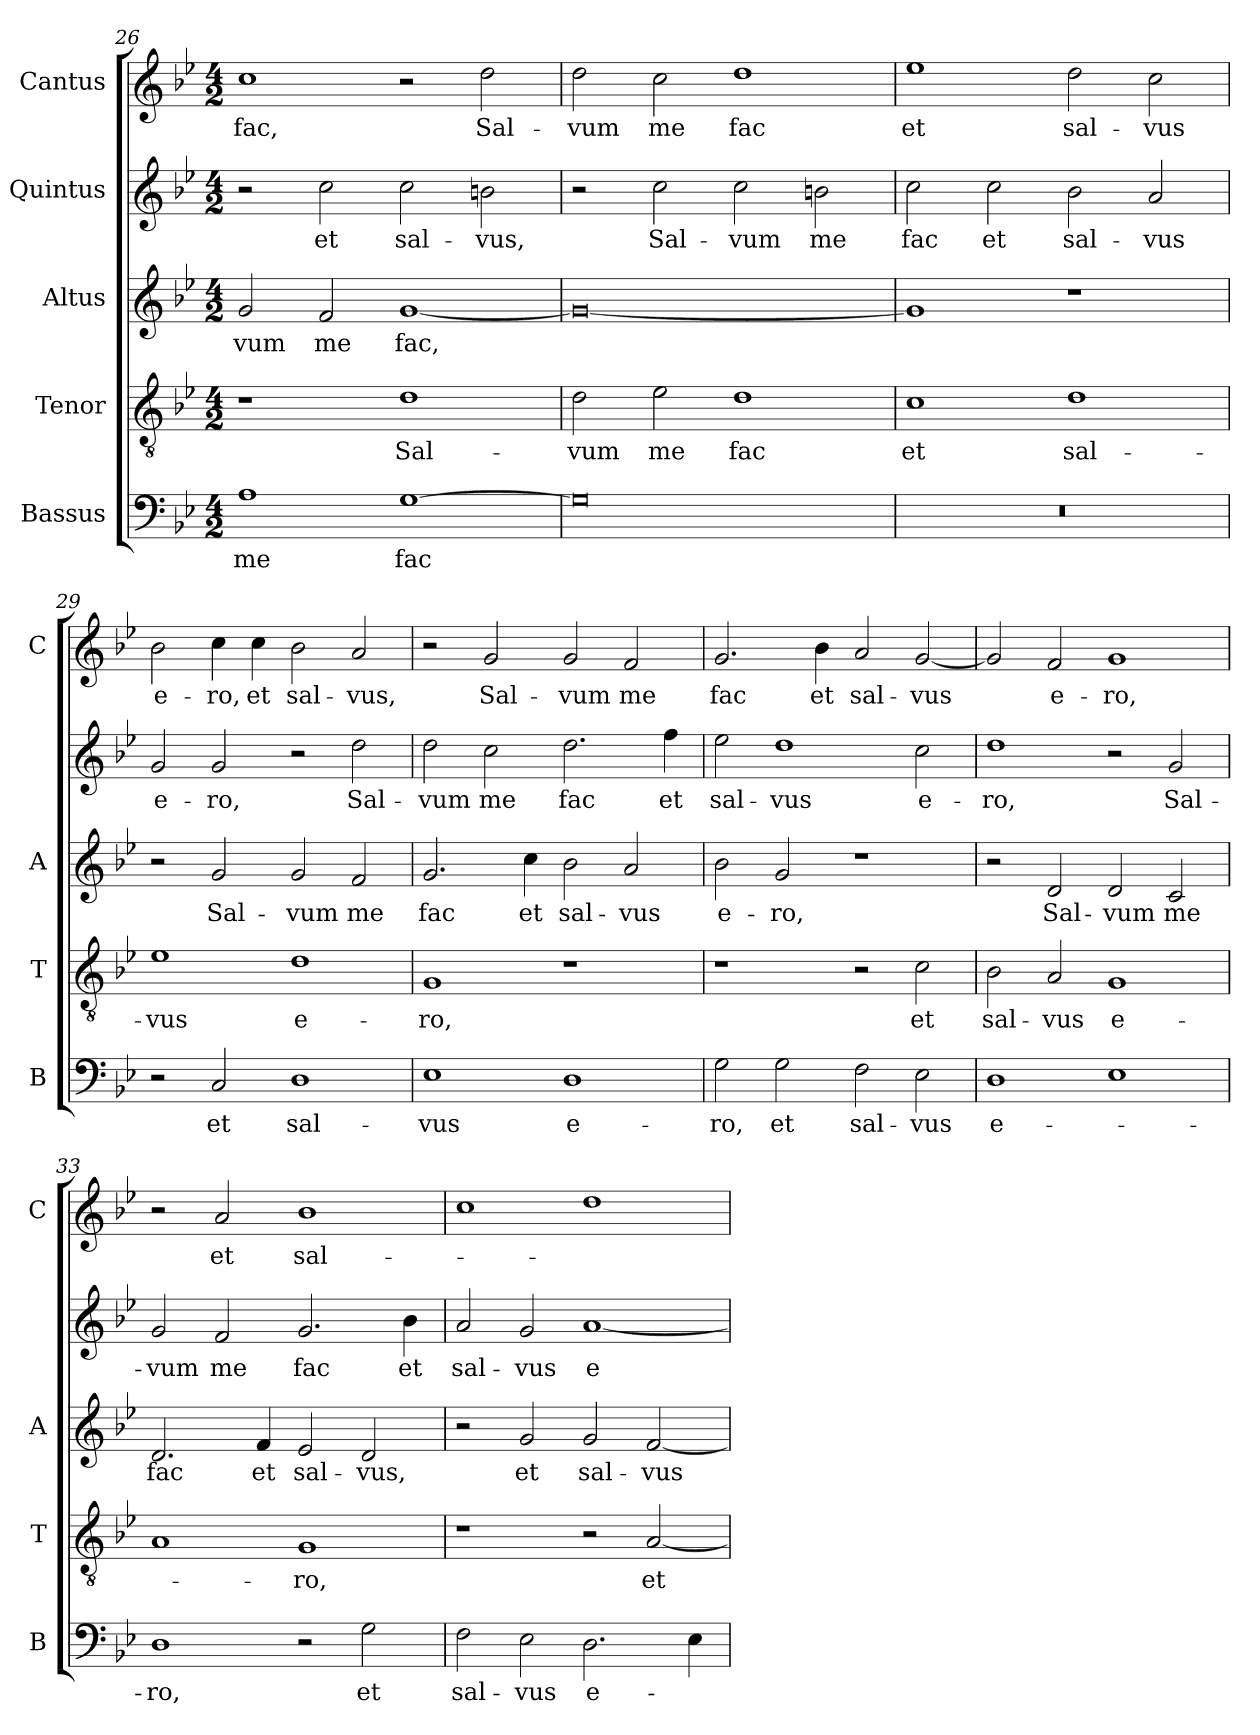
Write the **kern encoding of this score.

**kern	**text	**kern	**text	**kern	**text	**kern	**text	**kern	**text
*part5	*part5	*part4	*part4	*part3	*part3	*part2	*part2	*part1	*part1
*staff5	*staff5	*staff4	*staff4	*staff3	*staff3	*staff2	*staff2	*staff1	*staff1
*I"Bassus	*	*I"Tenor	*	*I"Altus	*	*I"Quintus	*	*I"Cantus	*
*I'B	*	*I'T	*	*I'A	*	*	*	*I'C	*
!!LO:PB:g=z
*clefF4	*	*clefGv2	*	*clefG2	*	*clefG2	*	*clefG2	*
*k[b-e-]	*	*k[b-e-]	*	*k[b-e-]	*	*k[b-e-]	*	*k[b-e-]	*
*B-:	*	*B-:	*	*B-:	*	*B-:	*	*B-:	*
*M4/2	*	*M4/2	*	*M4/2	*	*M4/2	*	*M4/2	*
=26	=26	=26	=26	=26	=26	=26	=26	=26	=26
!	!LO:LY:b	!	!	!	!LO:LY:b	!	!	!	!LO:LY:b
1A	me	1r	.	2g/	-vum	2r	.	1cc	fac,
!	!	!	!	!	!LO:LY:b	!	!LO:LY:b	!	!
.	.	.	.	2f/	me	2cc\	et	.	.
!	!LO:LY:b	!	!LO:LY:b	!	!LO:LY:b	!	!LO:LY:b	!	!
[1G	fac	1d	Sal-	[1g	fac,	2cc\	sal-	2r	.
!	!	!	!	!	!	!	!LO:LY:b	!	!LO:LY:b
.	.	.	.	.	.	2bn\	-vus,	2dd\	Sal-
=27	=27	=27	=27	=27	=27	=27	=27	=27	=27
!	!	!	!LO:LY:b	!	!	!	!	!	!LO:LY:b
0G]	.	2d\	-vum	0g_	.	2r	.	2dd\	-vum
!	!	!	!LO:LY:b	!	!	!	!LO:LY:b	!	!LO:LY:b
.	.	2e-\	me	.	.	2cc\	Sal-	2cc\	me
!	!	!	!LO:LY:b	!	!	!	!LO:LY:b	!	!LO:LY:b
.	.	1d	fac	.	.	2cc\	-vum	1dd	fac
!	!	!	!	!	!	!	!LO:LY:b	!	!
.	.	.	.	.	.	2bn\	me	.	.
=28	=28	=28	=28	=28	=28	=28	=28	=28	=28
!	!	!	!LO:LY:b	!	!	!	!LO:LY:b	!	!LO:LY:b
0r	.	1c	et	1g]	.	2cc\	fac	1ee-	et
!	!	!	!	!	!	!	!LO:LY:b	!	!
.	.	.	.	.	.	2cc\	et	.	.
!	!	!	!LO:LY:b	!	!	!	!LO:LY:b	!	!LO:LY:b
.	.	1d	sal-	1r	.	2b-\	sal-	2dd\	sal-
!	!	!	!	!	!	!	!LO:LY:b	!	!LO:LY:b
.	.	.	.	.	.	2a/	-vus	2cc\	-vus
=29	=29	=29	=29	=29	=29	=29	=29	=29	=29
!	!	!	!LO:LY:b	!	!	!	!LO:LY:b	!	!LO:LY:b
2r	.	1e-	-vus	2r	.	2g/	e-	2b-\	e-
!	!LO:LY:b	!	!	!	!LO:LY:b	!	!LO:LY:b	!	!LO:LY:b
2C/	et	.	.	2g/	Sal-	2g/	-ro,	4cc\	-ro,
!	!	!	!	!	!	!	!	!	!LO:LY:b
.	.	.	.	.	.	.	.	4cc\	et
!	!LO:LY:b	!	!LO:LY:b	!	!LO:LY:b	!	!	!	!LO:LY:b
1D	sal-	1d	e-	2g/	-vum	2r	.	2b-\	sal-
!	!	!	!	!	!LO:LY:b	!	!LO:LY:b	!	!LO:LY:b
.	.	.	.	2f/	me	2dd\	Sal-	2a/	-vus,
=30	=30	=30	=30	=30	=30	=30	=30	=30	=30
!	!LO:LY:b	!	!LO:LY:b	!	!LO:LY:b	!	!LO:LY:b	!	!
1E-	-vus	1G	-ro,	2.g/	fac	2dd\	-vum	2r	.
!	!	!	!	!	!	!	!LO:LY:b	!	!LO:LY:b
.	.	.	.	.	.	2cc\	me	2g/	Sal-
!	!	!	!	!	!LO:LY:b	!	!	!	!
.	.	.	.	4cc\	et	.	.	.	.
!	!LO:LY:b	!	!	!	!LO:LY:b	!	!LO:LY:b	!	!LO:LY:b
1D	e-	1r	.	2b-\	sal-	2.dd\	fac	2g/	-vum
!	!	!	!	!	!LO:LY:b	!	!	!	!LO:LY:b
.	.	.	.	2a/	-vus	.	.	2f/	me
!	!	!	!	!	!	!	!LO:LY:b	!	!
.	.	.	.	.	.	4ff\	et	.	.
!!LO:LB:g=z
=31	=31	=31	=31	=31	=31	=31	=31	=31	=31
!	!LO:LY:b	!	!	!	!LO:LY:b	!	!LO:LY:b	!	!LO:LY:b
2G\	-ro,	1r	.	2b-\	e-	2ee-\	sal-	2.g/	fac
!	!LO:LY:b	!	!	!	!LO:LY:b	!	!LO:LY:b	!	!
2G\	et	.	.	2g/	-ro,	1dd	-vus	.	.
!	!	!	!	!	!	!	!	!	!LO:LY:b
.	.	.	.	.	.	.	.	4b-\	et
!	!LO:LY:b	!	!	!	!	!	!	!	!LO:LY:b
2F\	sal-	2r	.	1r	.	.	.	2a/	sal-
!	!LO:LY:b	!	!LO:LY:b	!	!	!	!LO:LY:b	!	!LO:LY:b
2E-\	-vus	2c\	et	.	.	2cc\	e-	[2g/	-vus
=32	=32	=32	=32	=32	=32	=32	=32	=32	=32
!	!LO:LY:b	!	!LO:LY:b	!	!	!	!LO:LY:b	!	!
1D	e-	2B-\	sal-	2r	.	1dd	-ro,	2g/]	.
!	!	!	!LO:LY:b	!	!LO:LY:b	!	!	!	!LO:LY:b
.	.	2A/	-vus	2d/	Sal-	.	.	2f/	e-
!	!	!	!LO:LY:b	!	!LO:LY:b	!	!	!	!LO:LY:b
1E-	.	1G	e-	2d/	-vum	2r	.	1g	-ro,
!	!	!	!	!	!LO:LY:b	!	!LO:LY:b	!	!
.	.	.	.	2c/	me	2g/	Sal-	.	.
=33	=33	=33	=33	=33	=33	=33	=33	=33	=33
!	!LO:LY:b	!	!	!	!LO:LY:b	!	!LO:LY:b	!	!
1D	-ro,	1A	.	2.d/	fac	2g/	-vum	2r	.
!	!	!	!	!	!	!	!LO:LY:b	!	!LO:LY:b
.	.	.	.	.	.	2f/	me	2a/	et
!	!	!	!	!	!LO:LY:b	!	!	!	!
.	.	.	.	4f/	et	.	.	.	.
!	!	!	!LO:LY:b	!	!LO:LY:b	!	!LO:LY:b	!	!LO:LY:b
2r	.	1G	-ro,	2e-/	sal-	2.g/	fac	1b-	sal-
!	!LO:LY:b	!	!	!	!LO:LY:b	!	!	!	!
2G\	et	.	.	2d/	-vus,	.	.	.	.
!	!	!	!	!	!	!	!LO:LY:b	!	!
.	.	.	.	.	.	4b-\	et	.	.
=34	=34	=34	=34	=34	=34	=34	=34	=34	=34
!	!LO:LY:b	!	!	!	!	!	!LO:LY:b	!	!
2F\	sal-	1r	.	2r	.	2a/	sal-	1cc	.
!	!LO:LY:b	!	!	!	!LO:LY:b	!	!LO:LY:b	!	!
2E-\	-vus	.	.	2g/	et	2g/	-vus	.	.
!	!LO:LY:b	!	!	!	!LO:LY:b	!	!LO:LY:b	!	!
2.D\	e-	2r	.	2g/	sal-	[1a	e-	1dd	.
!	!	!	!LO:LY:b	!	!LO:LY:b	!	!	!	!
.	.	[2A/	et	[2f/	-vus	.	.	.	.
4E-\	.	.	.	.	.	.	.	.	.
=	=	=	=	=	=	=	=	=	=
*-	*-	*-	*-	*-	*-	*-	*-	*-	*-
